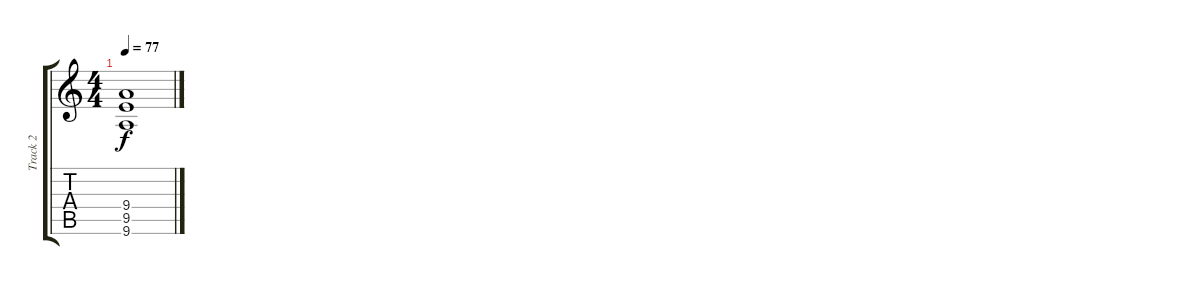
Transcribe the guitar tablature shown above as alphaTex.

\track ("Track 2" "Track 2") {instrument distortionguitar}
\staff {score tabs}
\tuning (D4 A3 F3 C3 G2 C2) {hide}
\ts (4 4)
\tempo 77
\clef g2
\ks c
(9.4 9.5 9.6).1{dy f}
